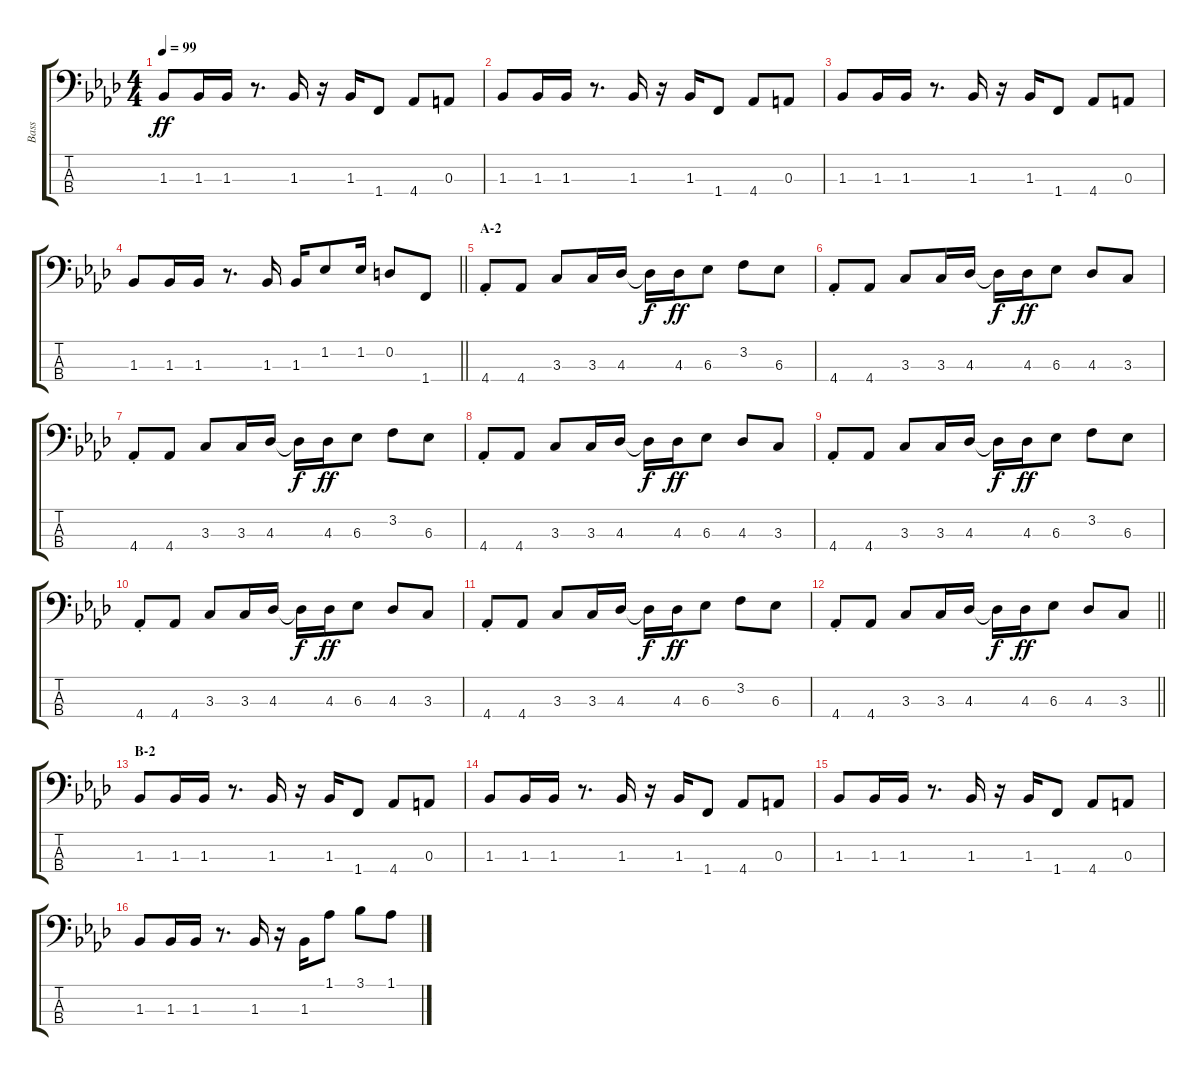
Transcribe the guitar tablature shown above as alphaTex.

\track ("Bass" "Bass") {instrument electricbasspick}
\staff {score tabs}
\tuning (G2 D2 A1 E1) {hide}
\ts (4 4)
\tempo 99
\clef f4
\ks ab
1.3.8{dy ff} 1.3.16 1.3.16 r.8{d} 1.3.16 r.16 1.3.16 1.4.8 4.4.8 0.3.8 |
1.3.8 1.3.16 1.3.16 r.8{d} 1.3.16 r.16 1.3.16 1.4.8 4.4.8 0.3.8 |
1.3.8 1.3.16 1.3.16 r.8{d} 1.3.16 r.16 1.3.16 1.4.8 4.4.8 0.3.8 |
\barLineRight lightlight
1.3.8 1.3.16 1.3.16 r.8{d} 1.3.16 1.3.16 1.2.8 1.2.16 0.2.8 1.4.8 |
\section ("" "A-2")
4.4{st}.8 4.4.8 3.3.8 3.3.16 4.3.16 4.3{t}.16{dy f} 4.3.16{dy ff} 6.3.8 3.2.8 6.3.8 |
4.4{st}.8 4.4.8 3.3.8 3.3.16 4.3.16 4.3{t}.16{dy f} 4.3.16{dy ff} 6.3.8 4.3.8 3.3.8 |
4.4{st}.8 4.4.8 3.3.8 3.3.16 4.3.16 4.3{t}.16{dy f} 4.3.16{dy ff} 6.3.8 3.2.8 6.3.8 |
4.4{st}.8 4.4.8 3.3.8 3.3.16 4.3.16 4.3{t}.16{dy f} 4.3.16{dy ff} 6.3.8 4.3.8 3.3.8 |
4.4{st}.8 4.4.8 3.3.8 3.3.16 4.3.16 4.3{t}.16{dy f} 4.3.16{dy ff} 6.3.8 3.2.8 6.3.8 |
4.4{st}.8 4.4.8 3.3.8 3.3.16 4.3.16 4.3{t}.16{dy f} 4.3.16{dy ff} 6.3.8 4.3.8 3.3.8 |
4.4{st}.8 4.4.8 3.3.8 3.3.16 4.3.16 4.3{t}.16{dy f} 4.3.16{dy ff} 6.3.8 3.2.8 6.3.8 |
\barLineRight lightlight
4.4{st}.8 4.4.8 3.3.8 3.3.16 4.3.16 4.3{t}.16{dy f} 4.3.16{dy ff} 6.3.8 4.3.8 3.3.8 |
\section ("" "B-2")
1.3.8 1.3.16 1.3.16 r.8{d} 1.3.16 r.16 1.3.16 1.4.8 4.4.8 0.3.8 |
1.3.8 1.3.16 1.3.16 r.8{d} 1.3.16 r.16 1.3.16 1.4.8 4.4.8 0.3.8 |
1.3.8 1.3.16 1.3.16 r.8{d} 1.3.16 r.16 1.3.16 1.4.8 4.4.8 0.3.8 |
1.3.8 1.3.16 1.3.16 r.8{d} 1.3.16 r.16 1.3.16 1.1.8 3.1.8 1.1.8
